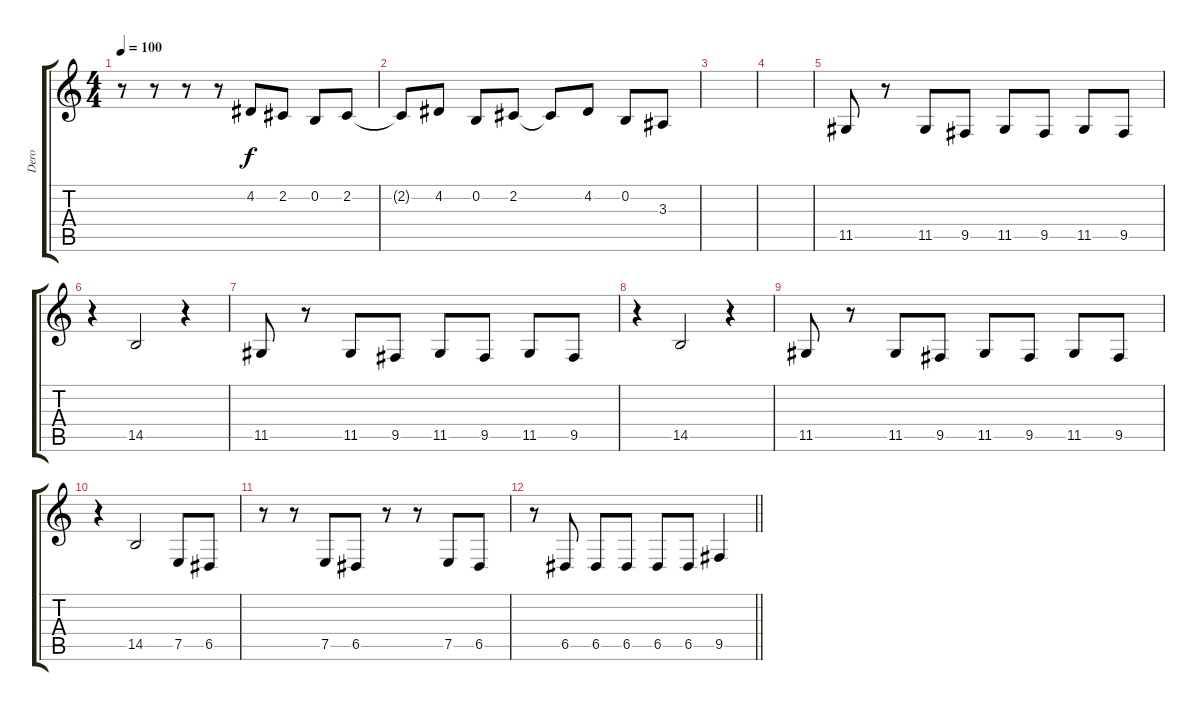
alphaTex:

\track ("Dero" "Dero") {instrument choiraahs}
\staff {score tabs}
\tuning (E4 B3 G3 D3 A2 E2) {hide}
\ts (4 4)
\tempo 100
\clef g2
\ks c
r.8{dy f} r.8 r.8 r.8 4.2.8 2.2.8 0.2.8 2.2.8 |
2.2{t}.8 4.2.8 0.2.8 2.2.8 2.2{t}.8 4.2.8 0.2.8 3.3.8 |
|
|
11.5.8 r.8 11.5.8 9.5.8 11.5.8 9.5.8 11.5.8 9.5.8 |
r.4 14.5.2 r.4 |
11.5.8 r.8 11.5.8 9.5.8 11.5.8 9.5.8 11.5.8 9.5.8 |
r.4 14.5.2 r.4 |
11.5.8 r.8 11.5.8 9.5.8 11.5.8 9.5.8 11.5.8 9.5.8 |
r.4 14.5.2 7.5.8 6.5.8 |
r.8 r.8 7.5.8 6.5.8 r.8 r.8 7.5.8 6.5.8 |
\barLineRight lightlight
r.8 6.5.8 6.5.8 6.5.8 6.5.8 6.5.8 9.5.4
